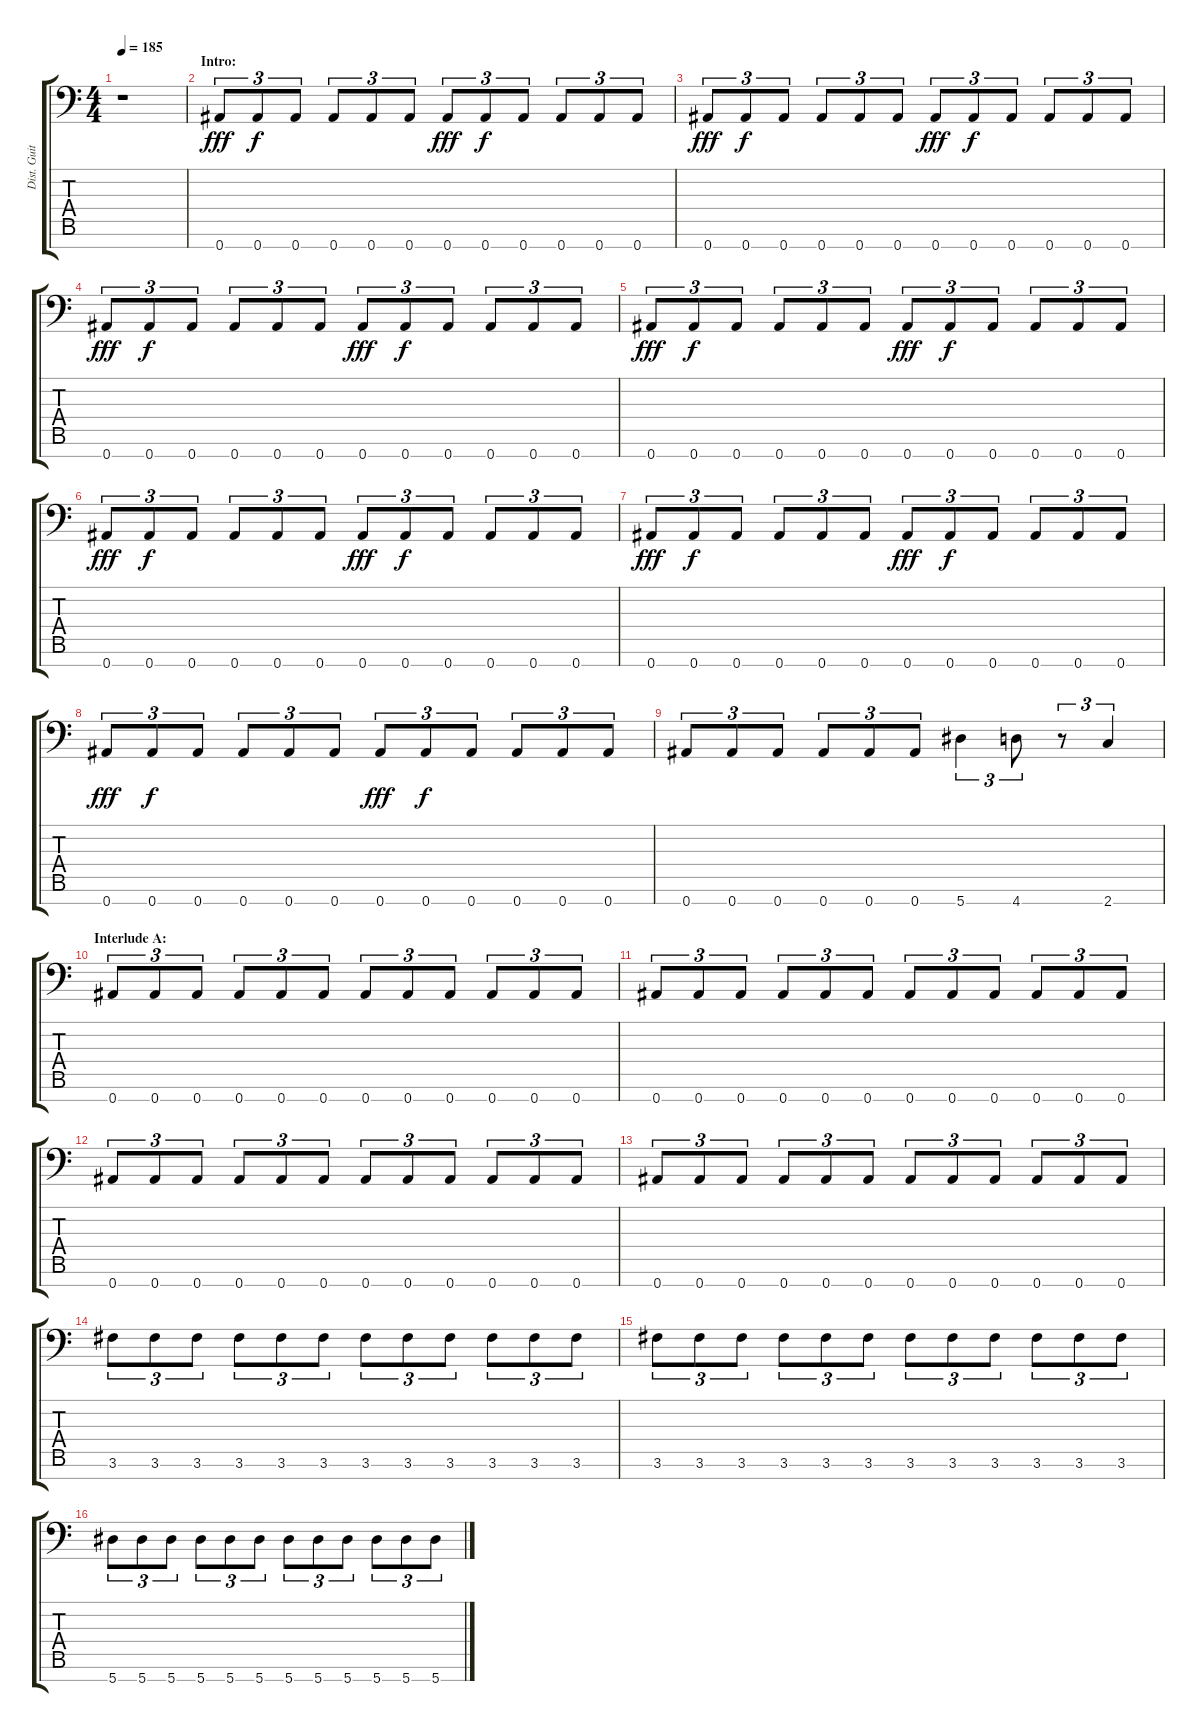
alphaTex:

\track ("Dist. Guitar 2" "Dist. Guit") {instrument distortionguitar}
\staff {score tabs}
\tuning (Eb4 Bb3 Gb3 Db3 Ab2 Eb2 Bb1) {hide}
\ts (4 4)
\tempo 185
\clef f4
\ks c
r.1{dy fff instrument distortionguitar} |
\section ("" "Intro:")
0.7.8{tu (3 2)} 0.7.8{tu (3 2) dy f} 0.7.8{tu (3 2)} 0.7.8{tu (3 2)} 0.7.8{tu (3 2)} 0.7.8{tu (3 2)} 0.7.8{tu (3 2) dy fff} 0.7.8{tu (3 2) dy f} 0.7.8{tu (3 2)} 0.7.8{tu (3 2)} 0.7.8{tu (3 2)} 0.7.8{tu (3 2)} |
0.7.8{tu (3 2) dy fff} 0.7.8{tu (3 2) dy f} 0.7.8{tu (3 2)} 0.7.8{tu (3 2)} 0.7.8{tu (3 2)} 0.7.8{tu (3 2)} 0.7.8{tu (3 2) dy fff} 0.7.8{tu (3 2) dy f} 0.7.8{tu (3 2)} 0.7.8{tu (3 2)} 0.7.8{tu (3 2)} 0.7.8{tu (3 2)} |
0.7.8{tu (3 2) dy fff} 0.7.8{tu (3 2) dy f} 0.7.8{tu (3 2)} 0.7.8{tu (3 2)} 0.7.8{tu (3 2)} 0.7.8{tu (3 2)} 0.7.8{tu (3 2) dy fff} 0.7.8{tu (3 2) dy f} 0.7.8{tu (3 2)} 0.7.8{tu (3 2)} 0.7.8{tu (3 2)} 0.7.8{tu (3 2)} |
0.7.8{tu (3 2) dy fff} 0.7.8{tu (3 2) dy f} 0.7.8{tu (3 2)} 0.7.8{tu (3 2)} 0.7.8{tu (3 2)} 0.7.8{tu (3 2)} 0.7.8{tu (3 2) dy fff} 0.7.8{tu (3 2) dy f} 0.7.8{tu (3 2)} 0.7.8{tu (3 2)} 0.7.8{tu (3 2)} 0.7.8{tu (3 2)} |
0.7.8{tu (3 2) dy fff} 0.7.8{tu (3 2) dy f} 0.7.8{tu (3 2)} 0.7.8{tu (3 2)} 0.7.8{tu (3 2)} 0.7.8{tu (3 2)} 0.7.8{tu (3 2) dy fff} 0.7.8{tu (3 2) dy f} 0.7.8{tu (3 2)} 0.7.8{tu (3 2)} 0.7.8{tu (3 2)} 0.7.8{tu (3 2)} |
0.7.8{tu (3 2) dy fff} 0.7.8{tu (3 2) dy f} 0.7.8{tu (3 2)} 0.7.8{tu (3 2)} 0.7.8{tu (3 2)} 0.7.8{tu (3 2)} 0.7.8{tu (3 2) dy fff} 0.7.8{tu (3 2) dy f} 0.7.8{tu (3 2)} 0.7.8{tu (3 2)} 0.7.8{tu (3 2)} 0.7.8{tu (3 2)} |
0.7.8{tu (3 2) dy fff} 0.7.8{tu (3 2) dy f} 0.7.8{tu (3 2)} 0.7.8{tu (3 2)} 0.7.8{tu (3 2)} 0.7.8{tu (3 2)} 0.7.8{tu (3 2) dy fff} 0.7.8{tu (3 2) dy f} 0.7.8{tu (3 2)} 0.7.8{tu (3 2)} 0.7.8{tu (3 2)} 0.7.8{tu (3 2)} |
0.7.8{tu (3 2)} 0.7.8{tu (3 2)} 0.7.8{tu (3 2)} 0.7.8{tu (3 2)} 0.7.8{tu (3 2)} 0.7.8{tu (3 2)} 5.7.4{tu (3 2)} 4.7.8{tu (3 2)} r.8{tu (3 2)} 2.7.4{tu (3 2)} |
\section ("" "Interlude A:")
0.7.8{tu (3 2)} 0.7.8{tu (3 2)} 0.7.8{tu (3 2)} 0.7.8{tu (3 2)} 0.7.8{tu (3 2)} 0.7.8{tu (3 2)} 0.7.8{tu (3 2)} 0.7.8{tu (3 2)} 0.7.8{tu (3 2)} 0.7.8{tu (3 2)} 0.7.8{tu (3 2)} 0.7.8{tu (3 2)} |
0.7.8{tu (3 2)} 0.7.8{tu (3 2)} 0.7.8{tu (3 2)} 0.7.8{tu (3 2)} 0.7.8{tu (3 2)} 0.7.8{tu (3 2)} 0.7.8{tu (3 2)} 0.7.8{tu (3 2)} 0.7.8{tu (3 2)} 0.7.8{tu (3 2)} 0.7.8{tu (3 2)} 0.7.8{tu (3 2)} |
0.7.8{tu (3 2)} 0.7.8{tu (3 2)} 0.7.8{tu (3 2)} 0.7.8{tu (3 2)} 0.7.8{tu (3 2)} 0.7.8{tu (3 2)} 0.7.8{tu (3 2)} 0.7.8{tu (3 2)} 0.7.8{tu (3 2)} 0.7.8{tu (3 2)} 0.7.8{tu (3 2)} 0.7.8{tu (3 2)} |
0.7.8{tu (3 2)} 0.7.8{tu (3 2)} 0.7.8{tu (3 2)} 0.7.8{tu (3 2)} 0.7.8{tu (3 2)} 0.7.8{tu (3 2)} 0.7.8{tu (3 2)} 0.7.8{tu (3 2)} 0.7.8{tu (3 2)} 0.7.8{tu (3 2)} 0.7.8{tu (3 2)} 0.7.8{tu (3 2)} |
3.6.8{tu (3 2)} 3.6.8{tu (3 2)} 3.6.8{tu (3 2)} 3.6.8{tu (3 2)} 3.6.8{tu (3 2)} 3.6.8{tu (3 2)} 3.6.8{tu (3 2)} 3.6.8{tu (3 2)} 3.6.8{tu (3 2)} 3.6.8{tu (3 2)} 3.6.8{tu (3 2)} 3.6.8{tu (3 2)} |
3.6.8{tu (3 2)} 3.6.8{tu (3 2)} 3.6.8{tu (3 2)} 3.6.8{tu (3 2)} 3.6.8{tu (3 2)} 3.6.8{tu (3 2)} 3.6.8{tu (3 2)} 3.6.8{tu (3 2)} 3.6.8{tu (3 2)} 3.6.8{tu (3 2)} 3.6.8{tu (3 2)} 3.6.8{tu (3 2)} |
5.7.8{tu (3 2)} 5.7.8{tu (3 2)} 5.7.8{tu (3 2)} 5.7.8{tu (3 2)} 5.7.8{tu (3 2)} 5.7.8{tu (3 2)} 5.7.8{tu (3 2)} 5.7.8{tu (3 2)} 5.7.8{tu (3 2)} 5.7.8{tu (3 2)} 5.7.8{tu (3 2)} 5.7.8{tu (3 2)}
